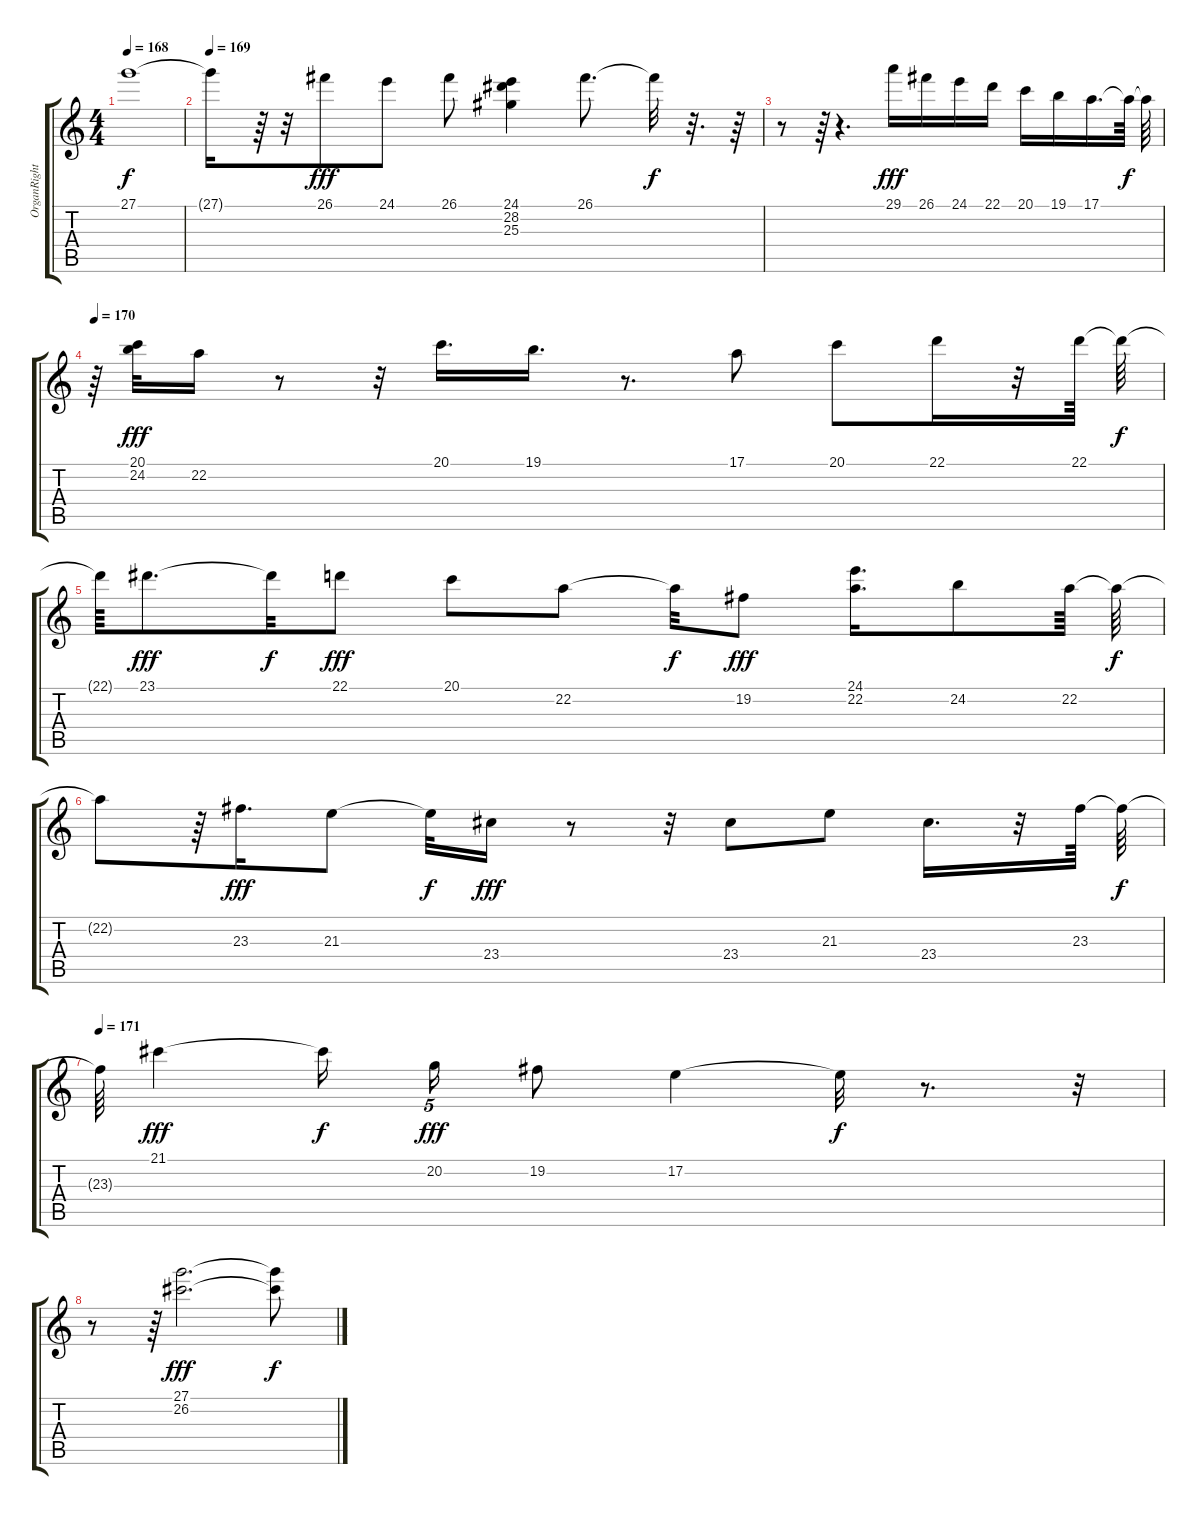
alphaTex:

\track ("OrganRight #2" "OrganRight") {instrument percussiveorgan}
\staff {score tabs}
\tuning (E4 B3 G3 D3 A2 E2) {hide}
\ts (4 4)
\tempo 168
\clef g2
\ks c
27.1{t}.1{dy f} |
\tempo 169
27.1{t}.16 r.64 r.32 26.1.8{dy fff} 24.1.8 26.1.8 (24.1 28.2 25.3).4 26.1.8{d} 26.1{t}.32{dy f} r.32{d} r.64 |
r.8 r.64 r.4{d} 29.1.16{dy fff} 26.1.16 24.1.16 22.1.16 20.1.16 19.1.16 17.1.16{d} 17.1{t}.64{dy f} 17.1{t}.64 |
\tempo 170
r.64 (20.1 24.2).32{dy fff} 22.2.16 r.8 r.32 20.1.16{d} 19.1.16{d} r.8{d} 17.1.8 20.1.8 22.1.16 r.32 22.1.64 22.1{t}.64{dy f} |
22.1{t}.64 23.1.8{d dy fff} 23.1{t}.32{dy f} 22.1.8{dy fff} 20.1.8 22.2.8 22.2{t}.32{dy f} 19.2.8{dy fff} (24.1 22.2).16{d} 24.2.8 22.2.64 22.2{t}.64{dy f} |
22.2{t}.8 r.64 23.3.16{d dy fff} 21.3.8 21.3{t}.32{dy f} 23.4.16{dy fff} r.8 r.32 23.4.8 21.3.8 23.4.16{d} r.32 23.3.64 23.3{t}.64{dy f} |
\tempo 171
23.3{t}.64 21.1.4{dy fff} 21.1{t}.16{dy f} 20.2.16{tu (5 4) dy fff} 19.2.8 17.2.4 17.2{t}.32{dy f} r.8{d} r.32 |
r.8 r.64 (27.1 26.2).2{d dy fff} (27.1{t} 26.2{t}).8{dy f}
